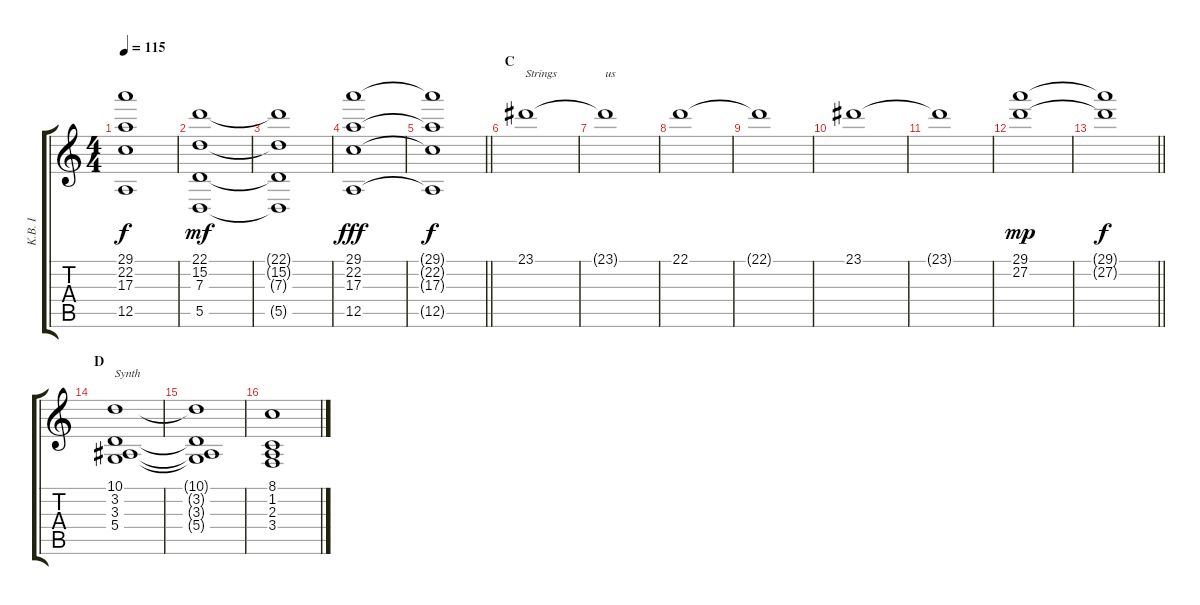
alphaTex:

\track ("K.B. I" "K.B. I") {instrument synthstrings1}
\staff {score tabs}
\tuning (E4 B3 G3 D3 A2 E2) {hide}
\ts (4 4)
\tempo 115
\clef g2
\ks c
(29.1{t} 22.2{t} 17.3{t} 12.5{t}).1{dy f} |
(22.1 15.2 7.3 5.5).1{dy mf} |
(22.1{t} 15.2{t} 7.3{t} 5.5{t}).1 |
(29.1 22.2 17.3 12.5).1{dy fff} |
\barLineRight lightlight
(29.1{t} 22.2{t} 17.3{t} 12.5{t}).1{dy f} |
\section ("" "C")
23.1.1{txt "Strings" volume 12 instrument stringensemble2} |
23.1{t}.1{txt "us"} |
22.1.1 |
22.1{t}.1 |
23.1.1 |
23.1{t}.1 |
(29.1 27.2).1{dy mp} |
\barLineRight lightlight
(29.1{t} 27.2{t}).1{dy f} |
\section ("" "D")
(10.1 3.2 3.3 5.4).1{txt "Synth" volume 10 instrument synthstrings1} |
(10.1{t} 3.2{t} 3.3{t} 5.4{t}).1 |
(8.1 1.2 2.3 3.4).1
